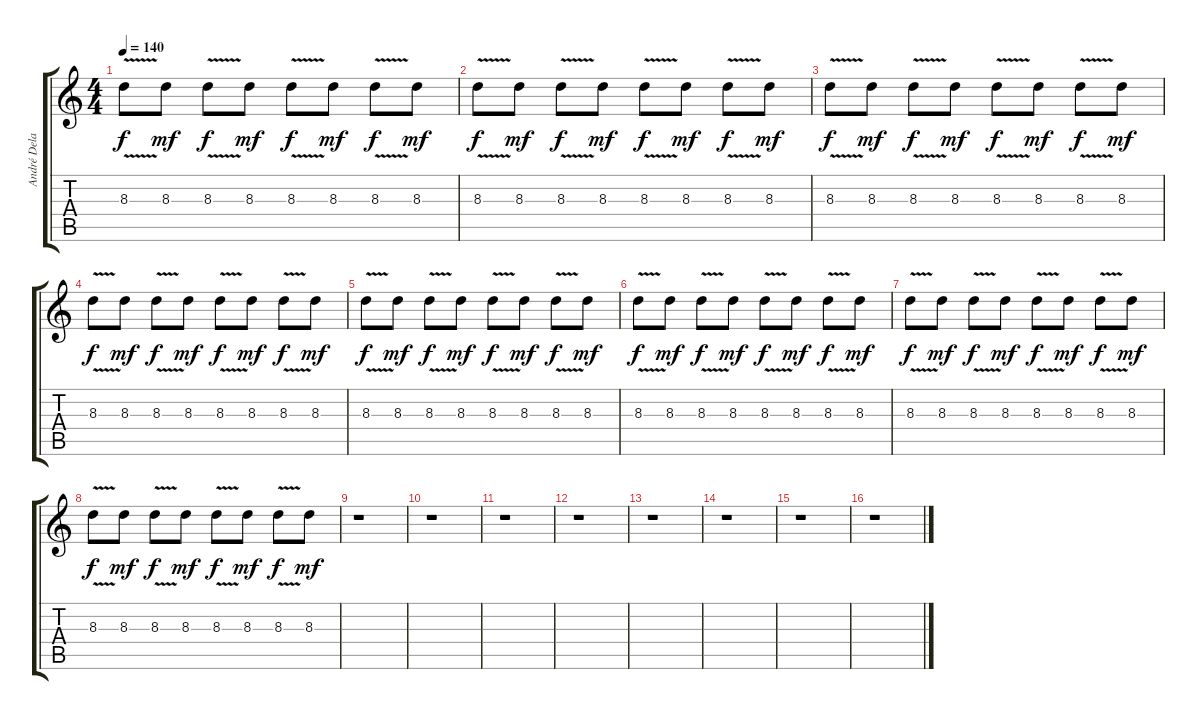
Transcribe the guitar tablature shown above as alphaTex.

\track ("André Delay" "André Dela") {instrument electricguitarmuted}
\staff {score tabs}
\tuning (Eb4 Bb3 Gb3 Db3 Ab2 Eb2) {hide}
\ts (4 4)
\tempo 140
\clef g2
\ks c
8.3{v}.8{dy f volume 10 instrument electricguitarmuted} 8.3.8{dy mf} 8.3{v}.8{dy f} 8.3.8{dy mf} 8.3{v}.8{dy f} 8.3.8{dy mf} 8.3{v}.8{dy f} 8.3.8{dy mf} |
8.3{v}.8{dy f} 8.3.8{dy mf} 8.3{v}.8{dy f} 8.3.8{dy mf} 8.3{v}.8{dy f} 8.3.8{dy mf} 8.3{v}.8{dy f} 8.3.8{dy mf} |
8.3{v}.8{dy f} 8.3.8{dy mf} 8.3{v}.8{dy f} 8.3.8{dy mf} 8.3{v}.8{dy f} 8.3.8{dy mf} 8.3{v}.8{dy f} 8.3.8{dy mf} |
8.3{v}.8{dy f} 8.3.8{dy mf} 8.3{v}.8{dy f} 8.3.8{dy mf} 8.3{v}.8{dy f} 8.3.8{dy mf} 8.3{v}.8{dy f} 8.3.8{dy mf} |
8.3{v}.8{dy f} 8.3.8{dy mf} 8.3{v}.8{dy f} 8.3.8{dy mf} 8.3{v}.8{dy f} 8.3.8{dy mf} 8.3{v}.8{dy f} 8.3.8{dy mf} |
8.3{v}.8{dy f} 8.3.8{dy mf} 8.3{v}.8{dy f} 8.3.8{dy mf} 8.3{v}.8{dy f} 8.3.8{dy mf} 8.3{v}.8{dy f} 8.3.8{dy mf} |
8.3{v}.8{dy f} 8.3.8{dy mf} 8.3{v}.8{dy f} 8.3.8{dy mf} 8.3{v}.8{dy f} 8.3.8{dy mf} 8.3{v}.8{dy f} 8.3.8{dy mf} |
8.3{v}.8{dy f} 8.3.8{dy mf} 8.3{v}.8{dy f} 8.3.8{dy mf} 8.3{v}.8{dy f} 8.3.8{dy mf} 8.3{v}.8{dy f} 8.3.8{dy mf} |
r.1 |
r.1 |
r.1 |
r.1 |
r.1 |
r.1 |
r.1 |
r.1
